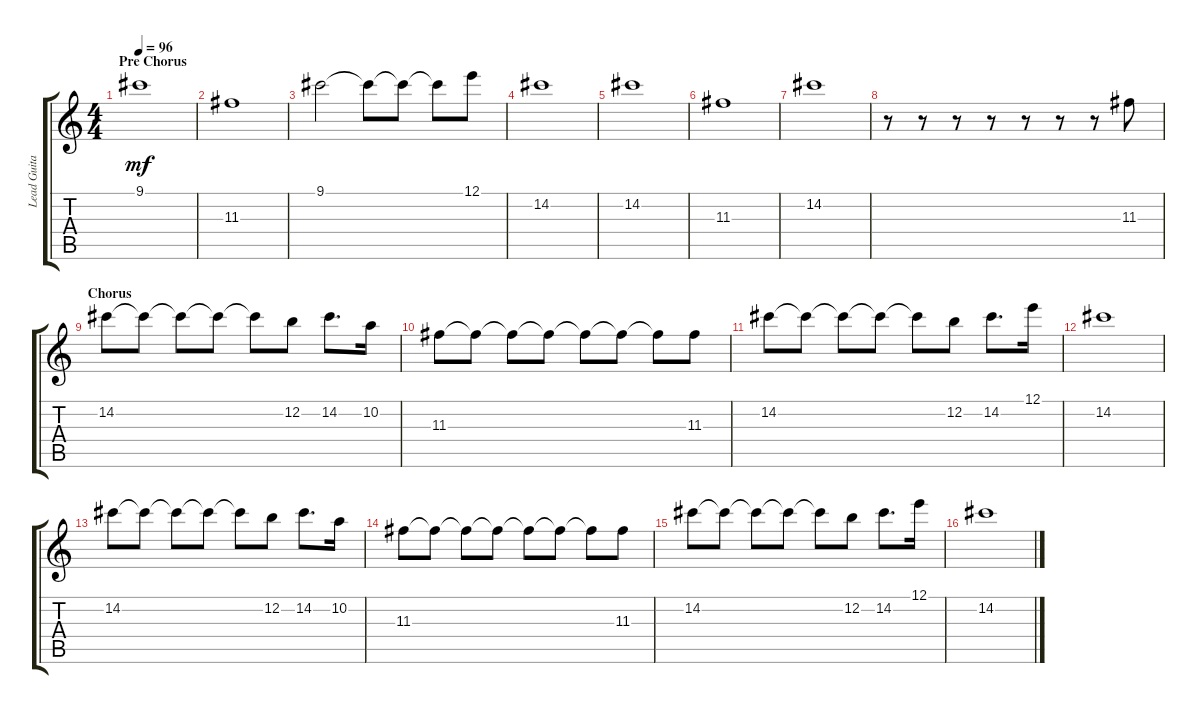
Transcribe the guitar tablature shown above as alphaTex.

\track ("Lead Guitar" "Lead Guita") {instrument overdrivenguitar}
\staff {score tabs}
\tuning (E4 B3 G3 D3 A2 E2) {hide}
\ts (4 4)
\section ("" "Pre Chorus")
\tempo 96
\clef g2
\ks c
9.1.1{dy mf} |
11.3.1 |
9.1.2 9.1{t}.8 9.1{t}.8 9.1{t}.8 12.1.8 |
14.2.1 |
14.2.1 |
11.3.1 |
14.2.1 |
r.8 r.8 r.8 r.8 r.8 r.8 r.8 11.3.8 |
\section ("" "Chorus")
14.2.8 14.2{t}.8 14.2{t}.8 14.2{t}.8 14.2{t}.8 12.2.8 14.2.8{d} 10.2.16 |
11.3.8 11.3{t}.8 11.3{t}.8 11.3{t}.8 11.3{t}.8 11.3{t}.8 11.3{t}.8 11.3.8 |
14.2.8 14.2{t}.8 14.2{t}.8 14.2{t}.8 14.2{t}.8 12.2.8 14.2.8{d} 12.1.16 |
14.2.1 |
14.2.8 14.2{t}.8 14.2{t}.8 14.2{t}.8 14.2{t}.8 12.2.8 14.2.8{d} 10.2.16 |
11.3.8 11.3{t}.8 11.3{t}.8 11.3{t}.8 11.3{t}.8 11.3{t}.8 11.3{t}.8 11.3.8 |
14.2.8 14.2{t}.8 14.2{t}.8 14.2{t}.8 14.2{t}.8 12.2.8 14.2.8{d} 12.1.16 |
14.2.1
